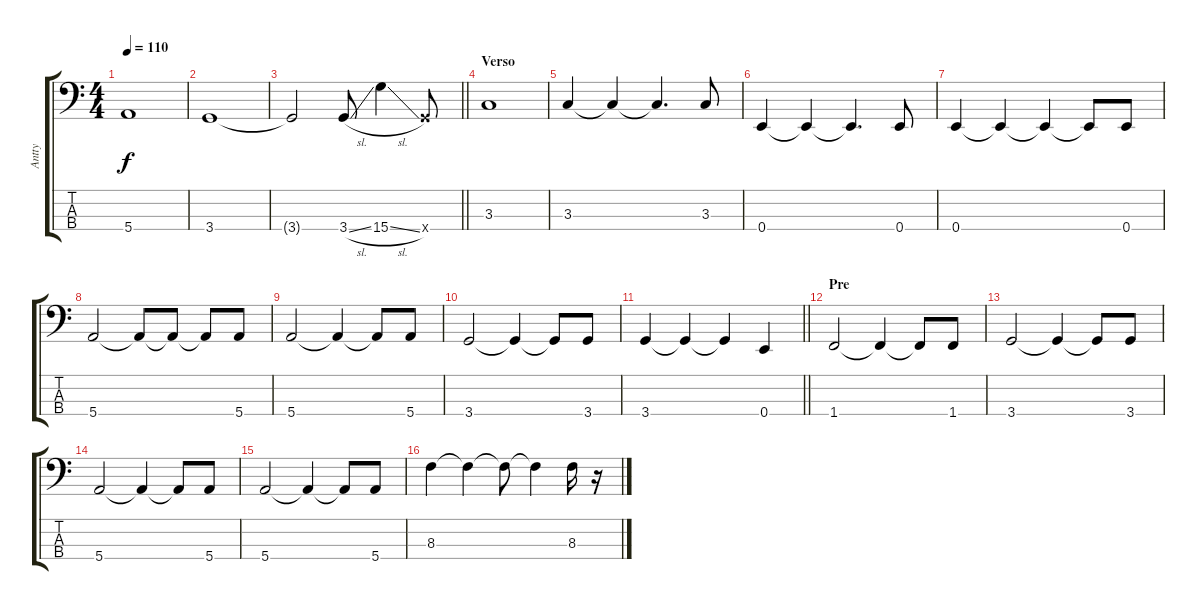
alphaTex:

\track ("Antty" "Antty") {instrument acousticbass}
\staff {score tabs}
\tuning (G2 D2 A1 E1) {hide}
\ts (4 4)
\tempo 110
\clef f4
\ks c
5.4.1{dy f} |
3.4.1 |
\barLineRight lightlight
3.4{t}.2 3.4{sl}.8 15.4{sl}.4 3.4{x}.8 |
\section ("" "Verso")
3.3.1 |
3.3.4 3.3{t}.4 3.3{t}.4{d} 3.3.8 |
0.4.4 0.4{t}.4 0.4{t}.4{d} 0.4.8 |
0.4.4 0.4{t}.4 0.4{t}.4 0.4{t}.8 0.4.8 |
5.4.2 5.4{t}.8 5.4{t}.8 5.4{t}.8 5.4.8 |
5.4.2 5.4{t}.4 5.4{t}.8 5.4.8 |
3.4.2 3.4{t}.4 3.4{t}.8 3.4.8 |
\barLineRight lightlight
3.4.4 3.4{t}.4 3.4{t}.4 0.4.4 |
\section ("" "Pre")
1.4.2 1.4{t}.4 1.4{t}.8 1.4.8 |
3.4.2 3.4{t}.4 3.4{t}.8 3.4.8 |
5.4.2 5.4{t}.4 5.4{t}.8 5.4.8 |
5.4.2 5.4{t}.4 5.4{t}.8 5.4.8 |
8.3.4 8.3{t}.4 8.3{t}.8 8.3{t}.4 8.3.16 r.16
